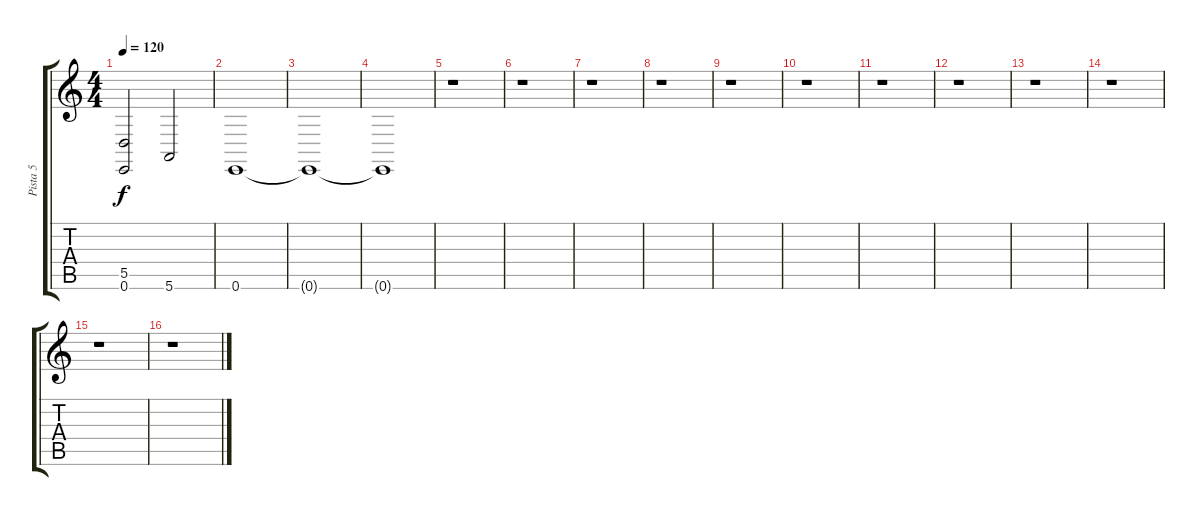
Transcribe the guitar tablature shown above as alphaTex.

\track ("Pista 5" "Pista 5") {instrument synthstrings1}
\staff {score tabs}
\tuning (E4 B3 G3 D3 A2 E2) {hide}
\ts (4 4)
\tempo 120
\clef g2
\ks c
(5.5 0.6{t}).2{dy f} 5.6.2 |
0.6.1 |
0.6{t}.1 |
0.6{t}.1 |
r.1 |
r.1 |
r.1 |
r.1 |
r.1 |
r.1 |
r.1 |
r.1 |
r.1 |
r.1 |
r.1 |
r.1
